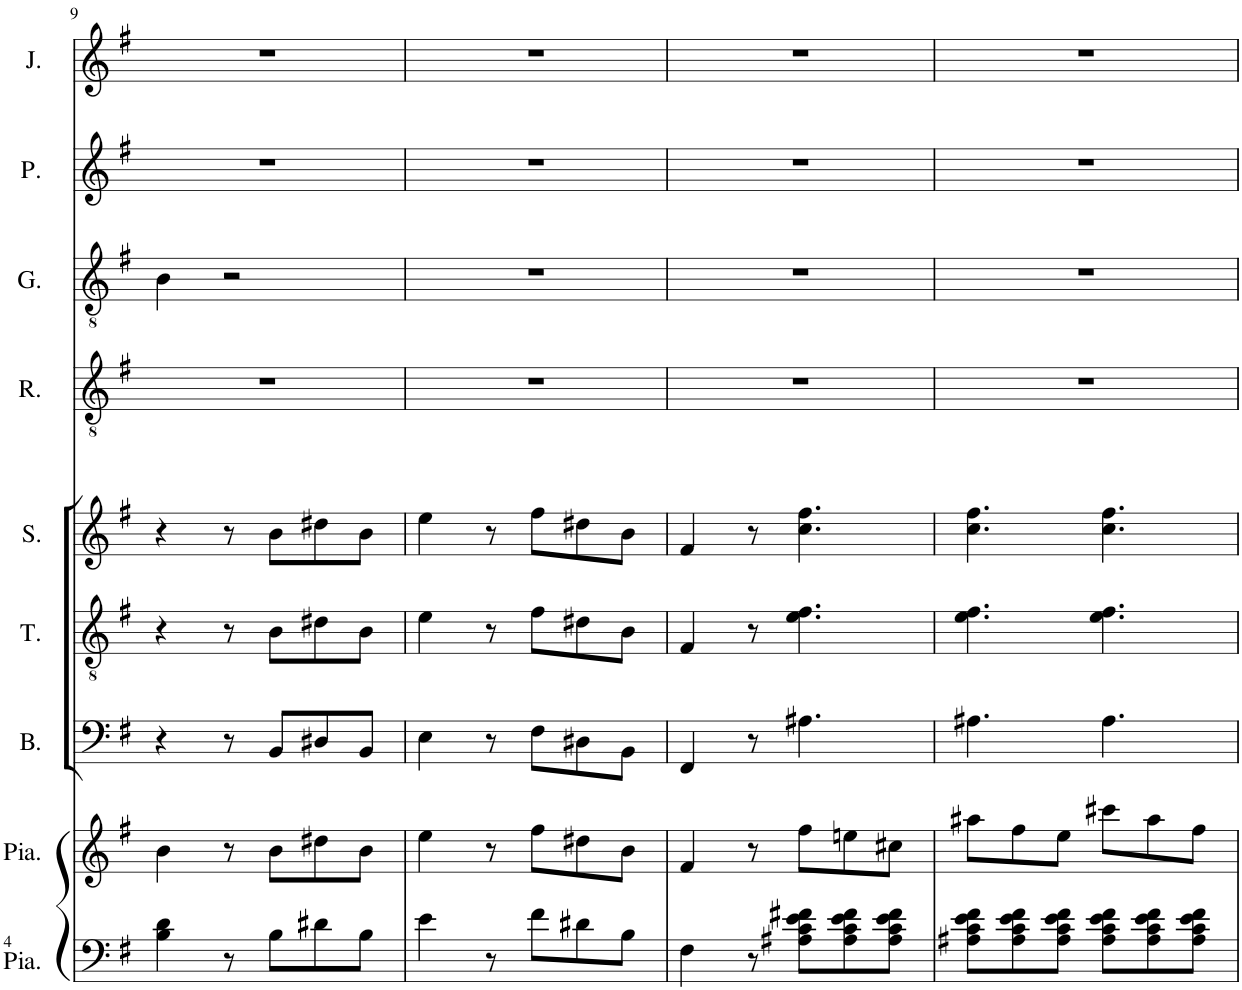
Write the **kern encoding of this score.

**kern	**kern	**kern	**kern	**kern	**kern	**kern	**kern	**kern
*part9	*part8	*part7	*part6	*part5	*part4	*part3	*part2	*part1
*staff9	*staff8	*staff7	*staff6	*staff5	*staff4	*staff3	*staff2	*staff1
*I"Piano	*I"Piano	*I"Bass	*I"Ténor	*I"Sopranis	*I"Raphaël	*I"Galuchet	*I"Mme Palestine	*I"Jeanne
*I'Pia.	*I'Pia.	*I'B.	*I'T.	*I'S.	*I'R.	*I'G.	*I'P.	*I'J.
!!LO:PB:g=z
*clefF4	*clefG2	*clefF4	*clefGv2	*clefG2	*clefGv2	*clefGv2	*clefG2	*clefG2
*	*	*	*	*Trd1c2	*Trd12c21	*	*Trd5c9	*
*k[f#]	*k[f#]	*k[f#]	*k[f#]	*k[f#]	*k[f#]	*k[f#]	*k[f#]	*k[f#]
*M6/8	*M6/8	*M6/8	*M6/8	*M6/8	*M6/8	*M6/8	*M6/8	*M6/8
=9	=9	=9	=9	=9	=9	=9	=9	=9
4B\ 4d\	4b\	4r	4r	4r	2.r	4B\	2.r	2.r
8r	8r	8r	8r	8r	.	2r	.	.
8B\L	8b\L	8BB/L	8B\L	8b\L	.	.	.	.
8d#X\	8dd#X\	8D#X/	8d#X\	8dd#X\	.	.	.	.
8B\J	8b\J	8BB/J	8B\J	8b\J	.	.	.	.
=10	=10	=10	=10	=10	=10	=10	=10	=10
4e\	4ee\	4E\	4e\	4ee\	2.r	2.r	2.r	2.r
8r	8r	8r	8r	8r	.	.	.	.
8f#\L	8ff#\L	8F#\L	8f#\L	8ff#\L	.	.	.	.
8d#X\	8dd#X\	8D#X\	8d#X\	8dd#X\	.	.	.	.
8B\J	8b\J	8BB\J	8B\J	8b\J	.	.	.	.
=11	=11	=11	=11	=11	=11	=11	=11	=11
4F#\	4f#/	4FF#/	4F#/	4f#/	2.r	2.r	2.r	2.r
8r	8r	8r	8r	8r	.	.	.	.
8A#X\ 8c\ 8e\ 8f#X\L	8ff#\L	4.A#X\	4.e\ 4.f#\	4.cc\ 4.ff#\	.	.	.	.
8A#\ 8c\ 8e\ 8f#\	8een\	.	.	.	.	.	.	.
8A#\ 8c\ 8e\ 8f#\J	8cc#X\J	.	.	.	.	.	.	.
=12	=12	=12	=12	=12	=12	=12	=12	=12
8A#X\ 8c\ 8e\ 8f#\L	8aa#X\L	4.A#X\	4.e\ 4.f#\	4.cc\ 4.ff#\	2.r	2.r	2.r	2.r
8A#\ 8c\ 8e\ 8f#\	8ff#\	.	.	.	.	.	.	.
8A#\ 8c\ 8e\ 8f#\J	8ee\J	.	.	.	.	.	.	.
8A#\ 8c\ 8e\ 8f#\L	8ccc#X\L	4.A#\	4.e\ 4.f#\	4.cc\ 4.ff#\	.	.	.	.
8A#\ 8c\ 8e\ 8f#\	8aa#\	.	.	.	.	.	.	.
8A#\ 8c\ 8e\ 8f#\J	8ff#\J	.	.	.	.	.	.	.
=	=	=	=	=	=	=	=	=
*-	*-	*-	*-	*-	*-	*-	*-	*-
